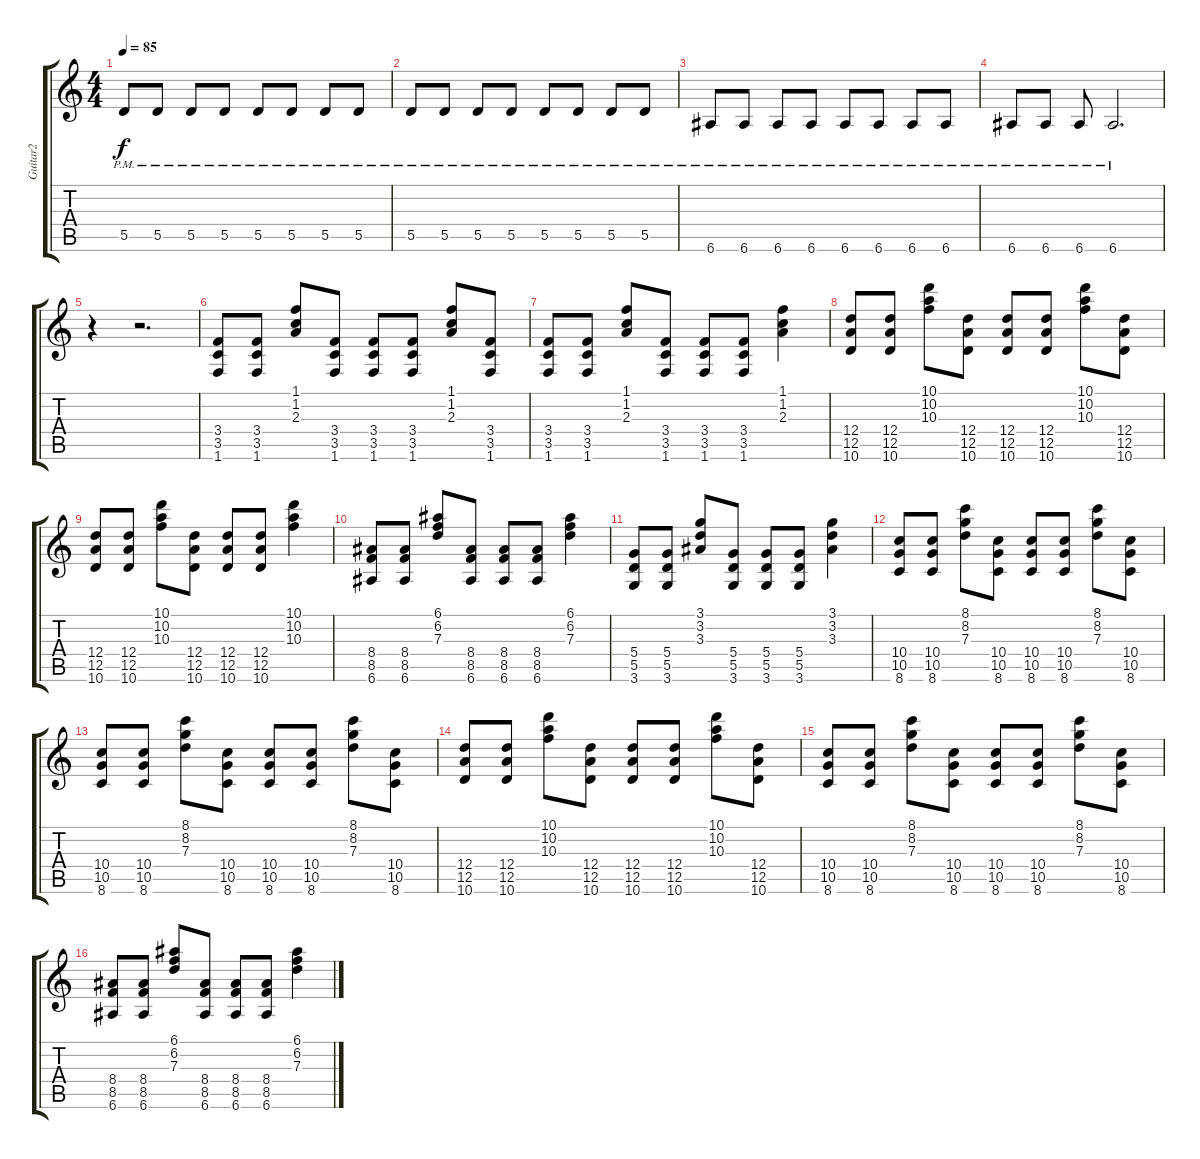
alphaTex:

\track ("Guitar2" "Guitar2") {instrument overdrivenguitar}
\staff {score tabs}
\tuning (E4 B3 G3 D3 A2 E2) {hide}
\ts (4 4)
\tempo 85
\clef g2
\ks c
5.5{pm}.8{dy f} 5.5{pm}.8 5.5{pm}.8 5.5{pm}.8 5.5{pm}.8 5.5{pm}.8 5.5{pm}.8 5.5{pm}.8 |
5.5{pm}.8 5.5{pm}.8 5.5{pm}.8 5.5{pm}.8 5.5{pm}.8 5.5{pm}.8 5.5{pm}.8 5.5{pm}.8 |
6.6{pm}.8 6.6{pm}.8 6.6{pm}.8 6.6{pm}.8 6.6{pm}.8 6.6{pm}.8 6.6{pm}.8 6.6{pm}.8 |
6.6{pm}.8 6.6{pm}.8 6.6{pm}.8 6.6{pm}.2{d} |
r.4 r.2{d} |
(3.4 3.5 1.6).8 (3.4 3.5 1.6).8 (1.1 1.2 2.3).8 (3.4 3.5 1.6).8 (3.4 3.5 1.6).8 (3.4 3.5 1.6).8 (1.1 1.2 2.3).8 (3.4 3.5 1.6).8 |
(3.4 3.5 1.6).8 (3.4 3.5 1.6).8 (1.1 1.2 2.3).8 (3.4 3.5 1.6).8 (3.4 3.5 1.6).8 (3.4 3.5 1.6).8 (1.1 1.2 2.3).4 |
(12.4 12.5 10.6).8 (12.4 12.5 10.6).8 (10.1 10.2 10.3).8 (12.4 12.5 10.6).8 (12.4 12.5 10.6).8 (12.4 12.5 10.6).8 (10.1 10.2 10.3).8 (12.4 12.5 10.6).8 |
(12.4 12.5 10.6).8 (12.4 12.5 10.6).8 (10.1 10.2 10.3).8 (12.4 12.5 10.6).8 (12.4 12.5 10.6).8 (12.4 12.5 10.6).8 (10.1 10.2 10.3).4 |
(8.4 8.5 6.6).8 (8.4 8.5 6.6).8 (6.1 6.2 7.3).8 (8.4 8.5 6.6).8 (8.4 8.5 6.6).8 (8.4 8.5 6.6).8 (6.1 6.2 7.3).4 |
(5.4 5.5 3.6).8 (5.4 5.5 3.6).8 (3.1 3.2 3.3).8 (5.4 5.5 3.6).8 (5.4 5.5 3.6).8 (5.4 5.5 3.6).8 (3.1 3.2 3.3).4 |
(10.4 10.5 8.6).8 (10.4 10.5 8.6).8 (8.1 8.2 7.3).8 (10.4 10.5 8.6).8 (10.4 10.5 8.6).8 (10.4 10.5 8.6).8 (8.1 8.2 7.3).8 (10.4 10.5 8.6).8 |
(10.4 10.5 8.6).8 (10.4 10.5 8.6).8 (8.1 8.2 7.3).8 (10.4 10.5 8.6).8 (10.4 10.5 8.6).8 (10.4 10.5 8.6).8 (8.1 8.2 7.3).8 (10.4 10.5 8.6).8 |
(12.4 12.5 10.6).8 (12.4 12.5 10.6).8 (10.1 10.2 10.3).8 (12.4 12.5 10.6).8 (12.4 12.5 10.6).8 (12.4 12.5 10.6).8 (10.1 10.2 10.3).8 (12.4 12.5 10.6).8 |
(10.4 10.5 8.6).8 (10.4 10.5 8.6).8 (8.1 8.2 7.3).8 (10.4 10.5 8.6).8 (10.4 10.5 8.6).8 (10.4 10.5 8.6).8 (8.1 8.2 7.3).8 (10.4 10.5 8.6).8 |
(8.4 8.5 6.6).8 (8.4 8.5 6.6).8 (6.1 6.2 7.3).8 (8.4 8.5 6.6).8 (8.4 8.5 6.6).8 (8.4 8.5 6.6).8 (6.1 6.2 7.3).4
